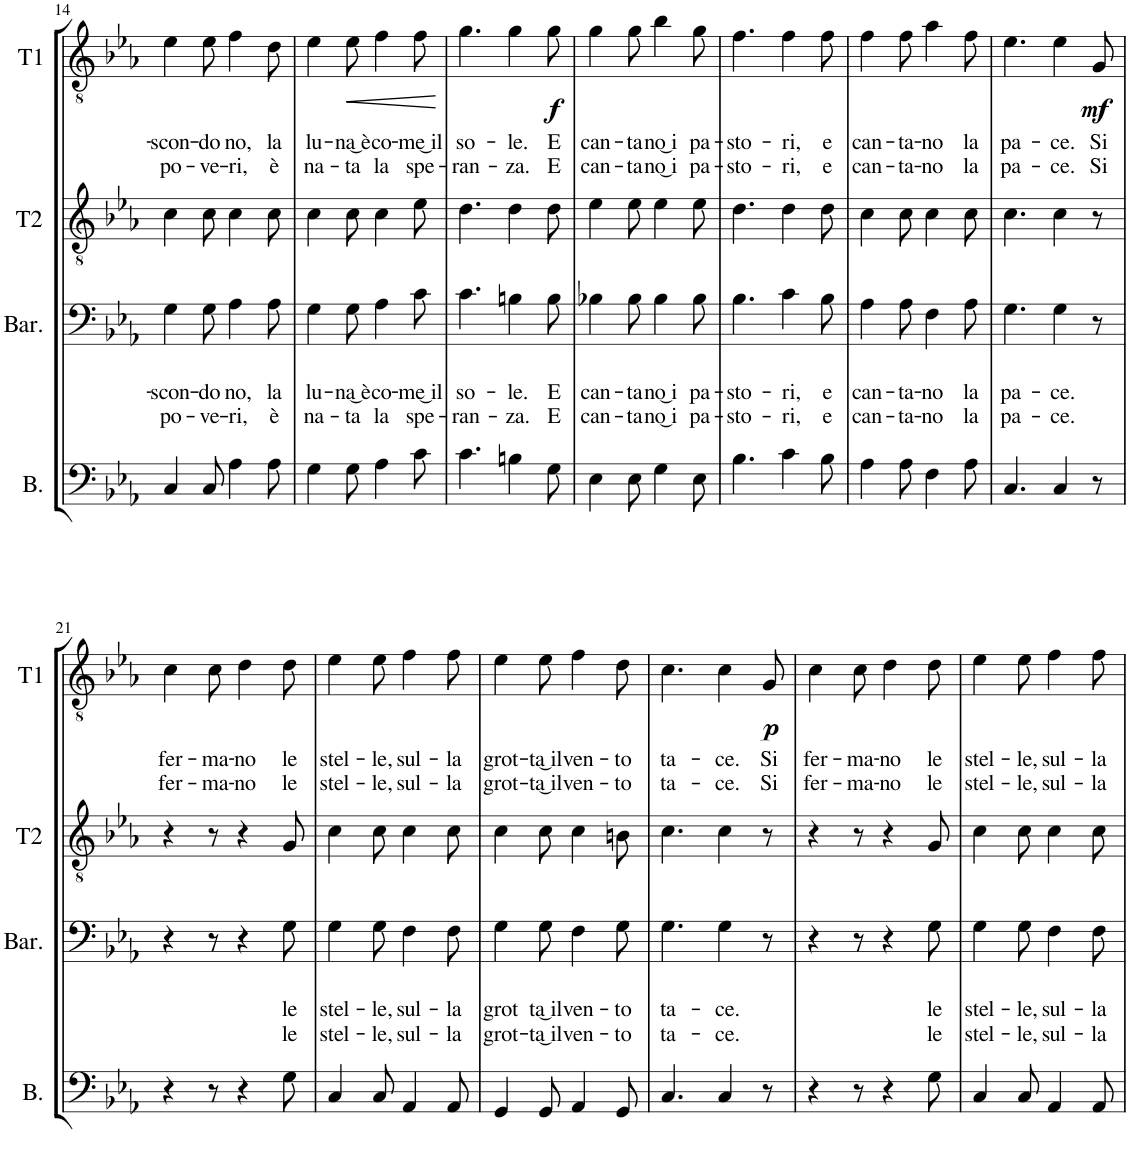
**kern	**kern	**text	**text	**text	**kern	**kern	**text	**text	**text	**dynam
*part4	*part3	*part3	*part3	*part3	*part2	*part1	*part1	*part1	*part1	*part1
*staff4	*staff3	*staff3	*staff3	*staff3	*staff2	*staff1	*staff1	*staff1	*staff1	*staff1
*I"Basso	*I"Baritono	*	*	*	*I"Tenore II	*I"Tenore I	*	*	*	*
*I'B.	*I'Bar.	*	*	*	*I'T2	*I'T1	*	*	*	*
!!LO:PB:g=z
*clefF4	*clefF4	*	*	*	*clefGv2	*clefGv2	*	*	*	*
*k[b-e-a-]	*k[b-e-a-]	*	*	*	*k[b-e-a-]	*k[b-e-a-]	*	*	*	*
*M6/8	*M6/8	*	*	*	*M6/8	*M6/8	*	*	*	*
=14	=14	=14	=14	=14	=14	=14	=14	=14	=14	=14
!	!	!	!LO:LY:b	!LO:LY:b	!	!	!	!LO:LY:b	!LO:LY:b	!
4C/	4G\	.	-scon-	po-	4c\	4e-\	.	-scon-	po-	.
!	!	!	!LO:LY:b	!LO:LY:b	!	!	!	!LO:LY:b	!LO:LY:b	!
8C/	8G\	.	-do-	-ve-	8c\	8e-\	.	-do-	-ve-	.
!	!	!	!LO:LY:b	!LO:LY:b	!	!	!	!LO:LY:b	!LO:LY:b	!
4A-\	4A-\	.	no,	-ri,	4c\	4f\	.	-no,	-ri,	.
!	!	!	!LO:LY:b	!LO:LY:b	!	!	!	!LO:LY:b	!LO:LY:b	!
8A-\	8A-\	.	la	è	8c\	8d\	.	la	è	.
=15	=15	=15	=15	=15	=15	=15	=15	=15	=15	=15
!	!	!	!LO:LY:b	!LO:LY:b	!	!	!	!LO:LY:b	!LO:LY:b	!
4G\	4G\	.	lu-	na-	4c\	4e-\	.	lu-	na-	.
!	!	!	!LO:LY:b	!LO:LY:b	!	!	!	!LO:LY:b	!LO:LY:b	!LO:HP:b
8G\	8G\	.	-na͜ è	-ta	8c\	8e-\	.	-na͜ è	-ta	<
!	!	!	!LO:LY:b	!LO:LY:b	!	!	!	!LO:LY:b	!LO:LY:b	!
4A-\	4A-\	.	co-	la	4c\	4f\	.	co-	la	.
!	!	!	!LO:LY:b	!LO:LY:b	!	!	!	!LO:LY:b	!LO:LY:b	!
8c\	8c\	.	-me͜ il	spe-	8e-\	8f\	.	-me͜ il	spe-	.
.	.	.	.	.	.	.	.	.	.	[
=16	=16	=16	=16	=16	=16	=16	=16	=16	=16	=16
!	!	!	!LO:LY:b	!LO:LY:b	!	!	!	!LO:LY:b	!LO:LY:b	!
4.c\	4.c\	.	so-	-ran-	4.d\	4.g\	.	so-	-ran-	.
!	!	!	!LO:LY:b	!LO:LY:b	!	!	!	!LO:LY:b	!LO:LY:b	!
4Bn\	4Bn\	.	-le.	-za.	4d\	4g\	.	-le.	-za.	.
!	!	!	!LO:LY:b	!LO:LY:b	!	!	!	!LO:LY:b	!LO:LY:b	!LO:DY:b
8G\	8B\	.	E	E	8d\	8g\	.	E	E	f
=17	=17	=17	=17	=17	=17	=17	=17	=17	=17	=17
!	!	!	!LO:LY:b	!LO:LY:b	!	!	!	!LO:LY:b	!LO:LY:b	!
4E-\	4B-X\	.	can-	can-	4e-\	4g\	.	can-	can-	.
!	!	!	!LO:LY:b	!LO:LY:b	!	!	!	!LO:LY:b	!LO:LY:b	!
8E-\	8B-\	.	-ta-	-ta-	8e-\	8g\	.	-ta-	-ta-	.
!	!	!	!LO:LY:b	!LO:LY:b	!	!	!	!LO:LY:b	!LO:LY:b	!
4G\	4B-\	.	-no͜ i	-no͜ i	4e-\	4b-\	.	-no͜ i	-no͜ i	.
!	!	!	!LO:LY:b	!LO:LY:b	!	!	!	!LO:LY:b	!LO:LY:b	!
8E-\	8B-\	.	pa-	pa-	8e-\	8g\	.	pa-	pa-	.
=18	=18	=18	=18	=18	=18	=18	=18	=18	=18	=18
!	!	!	!LO:LY:b	!LO:LY:b	!	!	!	!LO:LY:b	!LO:LY:b	!
4.B-\	4.B-\	.	-sto-	-sto-	4.d\	4.f\	.	-sto-	-sto-	.
!	!	!	!LO:LY:b	!LO:LY:b	!	!	!	!LO:LY:b	!LO:LY:b	!
4c\	4c\	.	-ri,	-ri,	4d\	4f\	.	-ri,	-ri,	.
!	!	!	!LO:LY:b	!LO:LY:b	!	!	!	!LO:LY:b	!LO:LY:b	!
8B-\	8B-\	.	e	e	8d\	8f\	.	e	e	.
=19	=19	=19	=19	=19	=19	=19	=19	=19	=19	=19
!	!	!	!LO:LY:b	!LO:LY:b	!	!	!	!LO:LY:b	!LO:LY:b	!
4A-\	4A-\	.	can-	can-	4c\	4f\	.	can-	can-	.
!	!	!	!LO:LY:b	!LO:LY:b	!	!	!	!LO:LY:b	!LO:LY:b	!
8A-\	8A-\	.	-ta-	-ta-	8c\	8f\	.	-ta-	-ta-	.
!	!	!	!LO:LY:b	!LO:LY:b	!	!	!	!LO:LY:b	!LO:LY:b	!
4F\	4F\	.	-no	-no	4c\	4a-\	.	-no	-no	.
!	!	!	!LO:LY:b	!LO:LY:b	!	!	!	!LO:LY:b	!LO:LY:b	!
8A-\	8A-\	.	la	la	8c\	8f\	.	la	la	.
=20	=20	=20	=20	=20	=20	=20	=20	=20	=20	=20
!	!	!	!LO:LY:b	!LO:LY:b	!	!	!	!LO:LY:b	!LO:LY:b	!
4.C/	4.G\	.	pa-	pa-	4.c\	4.e-\	.	pa-	pa-	.
!	!	!	!LO:LY:b	!LO:LY:b	!	!	!	!LO:LY:b	!LO:LY:b	!
4C/	4G\	.	-ce.	-ce.	4c\	4e-\	.	-ce.	-ce.	.
!	!	!	!	!	!	!	!	!LO:LY:b	!LO:LY:b	!LO:DY:b
8r	8r	.	.	.	8r	8G/	.	Si	Si	mf
!!LO:LB:g=z
=21	=21	=21	=21	=21	=21	=21	=21	=21	=21	=21
!	!	!	!	!	!	!	!	!LO:LY:b	!LO:LY:b	!
4r	4r	.	.	.	4r	4c\	.	fer-	fer-	.
!	!	!	!	!	!	!	!	!LO:LY:b	!LO:LY:b	!
8r	8r	.	.	.	8r	8c\	.	-ma-	-ma-	.
!	!	!	!	!	!	!	!	!LO:LY:b	!LO:LY:b	!
4r	4r	.	.	.	4r	4d\	.	-no	-no	.
!	!	!	!LO:LY:b	!LO:LY:b	!	!	!	!LO:LY:b	!LO:LY:b	!
8G\	8G\	.	le	le	8G/	8d\	.	le	le	.
=22	=22	=22	=22	=22	=22	=22	=22	=22	=22	=22
!	!	!	!LO:LY:b	!LO:LY:b	!	!	!	!LO:LY:b	!LO:LY:b	!
4C/	4G\	.	stel-	stel-	4c\	4e-\	.	stel-	stel-	.
!	!	!	!LO:LY:b	!LO:LY:b	!	!	!	!LO:LY:b	!LO:LY:b	!
8C/	8G\	.	-le,	-le,	8c\	8e-\	.	-le,	-le,	.
!	!	!	!LO:LY:b	!LO:LY:b	!	!	!	!LO:LY:b	!LO:LY:b	!
4AA-/	4F\	.	sul-	sul-	4c\	4f\	.	sul-	sul-	.
!	!	!	!LO:LY:b	!LO:LY:b	!	!	!	!LO:LY:b	!LO:LY:b	!
8AA-/	8F\	.	-la	-la	8c\	8f\	.	-la	-la	.
=23	=23	=23	=23	=23	=23	=23	=23	=23	=23	=23
!	!	!	!LO:LY:b	!LO:LY:b	!	!	!	!LO:LY:b	!LO:LY:b	!
4GG/	4G\	.	grot	grot-	4c\	4e-\	.	grot-	grot-	.
!	!	!	!LO:LY:b	!LO:LY:b	!	!	!	!LO:LY:b	!LO:LY:b	!
8GG/	8G\	.	ta͜ il	-ta͜ il	8c\	8e-\	.	-ta͜ il	-ta͜ il	.
!	!	!	!LO:LY:b	!LO:LY:b	!	!	!	!LO:LY:b	!LO:LY:b	!
4AA-/	4F\	.	ven-	ven-	4c\	4f\	.	ven-	ven-	.
!	!	!	!LO:LY:b	!LO:LY:b	!	!	!	!LO:LY:b	!LO:LY:b	!
8GG/	8G\	.	-to	-to	8Bn\	8d\	.	-to	-to	.
=24	=24	=24	=24	=24	=24	=24	=24	=24	=24	=24
!	!	!	!LO:LY:b	!LO:LY:b	!	!	!	!LO:LY:b	!LO:LY:b	!
4.C/	4.G\	.	ta-	ta-	4.c\	4.c\	.	ta-	ta-	.
!	!	!	!LO:LY:b	!LO:LY:b	!	!	!	!LO:LY:b	!LO:LY:b	!
4C/	4G\	.	-ce.	-ce.	4c\	4c\	.	-ce.	-ce.	.
!	!	!	!	!	!	!	!	!LO:LY:b	!LO:LY:b	!LO:DY:b
8r	8r	.	.	.	8r	8G/	.	Si	Si	p
=25	=25	=25	=25	=25	=25	=25	=25	=25	=25	=25
!	!	!	!	!	!	!	!	!LO:LY:b	!LO:LY:b	!
4r	4r	.	.	.	4r	4c\	.	fer-	fer-	.
!	!	!	!	!	!	!	!	!LO:LY:b	!LO:LY:b	!
8r	8r	.	.	.	8r	8c\	.	-ma-	-ma-	.
!	!	!	!	!	!	!	!	!LO:LY:b	!LO:LY:b	!
4r	4r	.	.	.	4r	4d\	.	-no	-no	.
!	!	!	!LO:LY:b	!LO:LY:b	!	!	!	!LO:LY:b	!LO:LY:b	!
8G\	8G\	.	le	le	8G/	8d\	.	le	le	.
=26	=26	=26	=26	=26	=26	=26	=26	=26	=26	=26
!	!	!	!LO:LY:b	!LO:LY:b	!	!	!	!LO:LY:b	!LO:LY:b	!
4C/	4G\	.	stel-	stel-	4c\	4e-\	.	stel-	stel-	.
!	!	!	!LO:LY:b	!LO:LY:b	!	!	!	!LO:LY:b	!LO:LY:b	!
8C/	8G\	.	-le,	-le,	8c\	8e-\	.	-le,	-le,	.
!	!	!	!LO:LY:b	!LO:LY:b	!	!	!	!LO:LY:b	!LO:LY:b	!
4AA-/	4F\	.	sul-	sul-	4c\	4f\	.	sul-	sul-	.
!	!	!	!LO:LY:b	!LO:LY:b	!	!	!	!LO:LY:b	!LO:LY:b	!
8AA-/	8F\	.	-la	-la	8c\	8f\	.	-la	-la	.
=	=	=	=	=	=	=	=	=	=	=
*-	*-	*-	*-	*-	*-	*-	*-	*-	*-	*-
